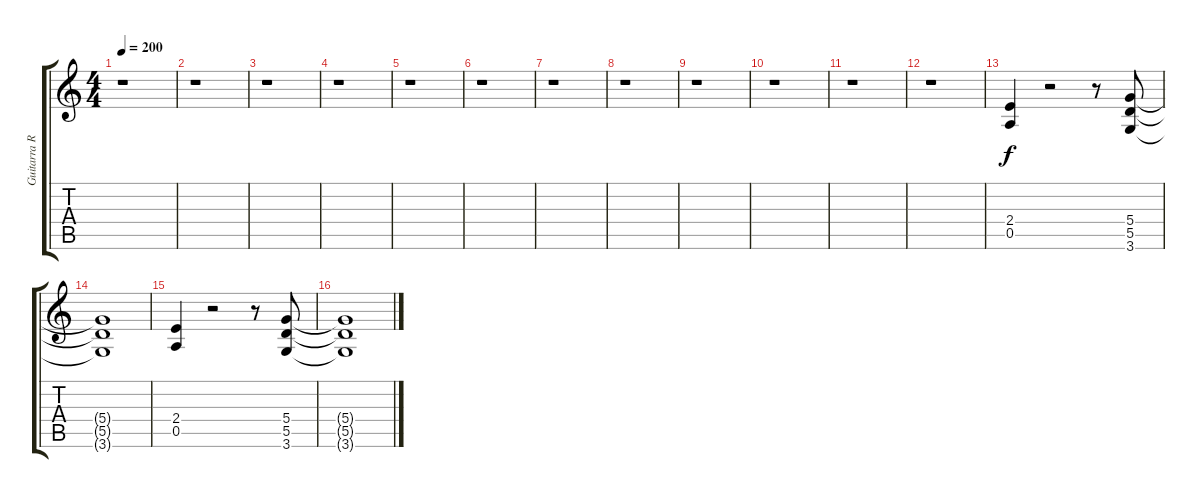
\track ("Guitarra Ritmica" "Guitarra R") {instrument distortionguitar}
\staff {score tabs}
\tuning (E4 B3 G3 D3 A2 E2) {hide}
\ts (4 4)
\tempo 200
\clef g2
\ks c
r.1{dy f} |
r.1 |
r.1 |
r.1 |
r.1 |
r.1 |
r.1 |
r.1 |
r.1 |
r.1 |
r.1 |
r.1 |
(2.4 0.5).4 r.2 r.8 (5.4 5.5 3.6).8 |
(5.4{t} 5.5{t} 3.6{t}).1 |
(2.4 0.5).4 r.2 r.8 (5.4 5.5 3.6).8 |
(5.4{t} 5.5{t} 3.6{t}).1
